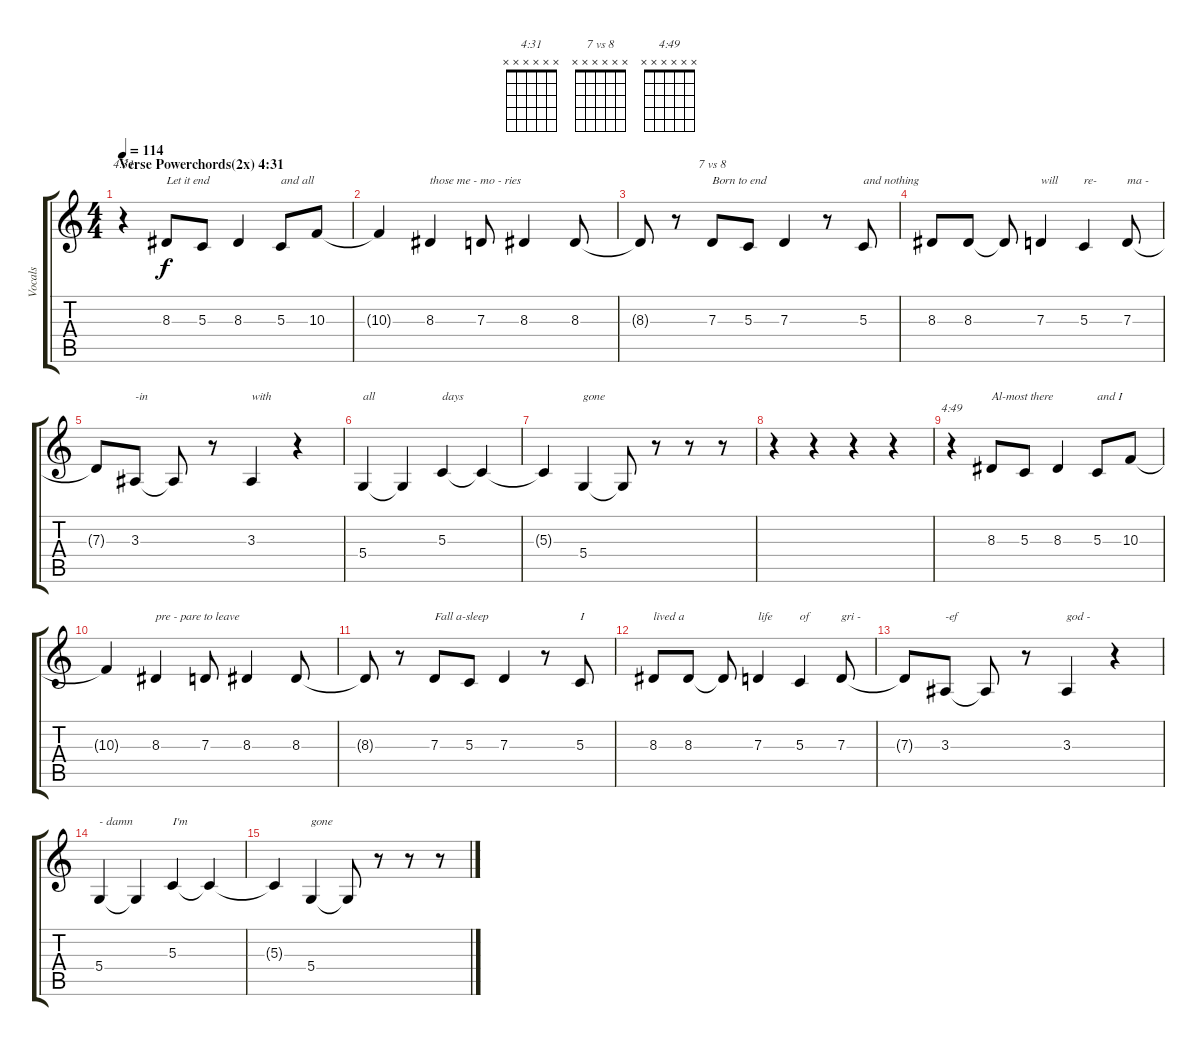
\track ("Vocals" "Vocals") {instrument oboe}
\staff {score tabs}
\tuning (E4 B3 G3 D3 A2 E2) {hide}
\chord ("4:31" x x x x x x)
\chord ("7 vs 8" x x x x x x)
\chord ("4:49" x x x x x x)
\ts (4 4)
\section ("" "Verse Powerchords(2x) 4:31")
\tempo 114
\clef g2
\ks c
r.4{ch "4:31" dy f} 8.3.8{txt "Let it end"} 5.3.8 8.3.4 5.3.8{txt "and all"} 10.3.8 |
10.3{t}.4 8.3.4{txt "those me - mo - ries"} 7.3.8 8.3.4 8.3.8 |
8.3{t}.8 r.8 7.3.8{ch "7 vs 8" txt "Born to end"} 5.3.8 7.3.4 r.8 5.3.8{txt "and nothing"} |
8.3.8 8.3.8 8.3{t}.8 7.3.4{txt "will"} 5.3.4{txt "re-"} 7.3.8{txt "ma -"} |
7.3{t}.8 3.3.8{txt "-in"} 3.3{t}.8 r.8 3.3.4{txt "with"} r.4 |
5.4.4{txt "all"} 5.4{t}.4 5.3.4{txt "days"} 5.3{t}.4 |
5.3{t}.4 5.4.4{txt "gone"} 5.4{t}.8 r.8 r.8 r.8 |
r.4 r.4 r.4 r.4 |
r.4{ch "4:49"} 8.3.8{txt "Al-most there"} 5.3.8 8.3.4 5.3.8{txt "and I"} 10.3.8 |
10.3{t}.4 8.3.4{txt "pre - pare to leave"} 7.3.8 8.3.4 8.3.8 |
8.3{t}.8 r.8 7.3.8{txt "Fall a-sleep"} 5.3.8 7.3.4 r.8 5.3.8{txt "I"} |
8.3.8{txt "lived a"} 8.3.8 8.3{t}.8 7.3.4{txt "life"} 5.3.4{txt "of"} 7.3.8{txt "gri -"} |
7.3{t}.8 3.3.8{txt "-ef"} 3.3{t}.8 r.8 3.3.4{txt "god -"} r.4 |
5.4.4{txt "- damn"} 5.4{t}.4 5.3.4{txt "I'm"} 5.3{t}.4 |
5.3{t}.4 5.4.4{txt "gone"} 5.4{t}.8 r.8 r.8 r.8
